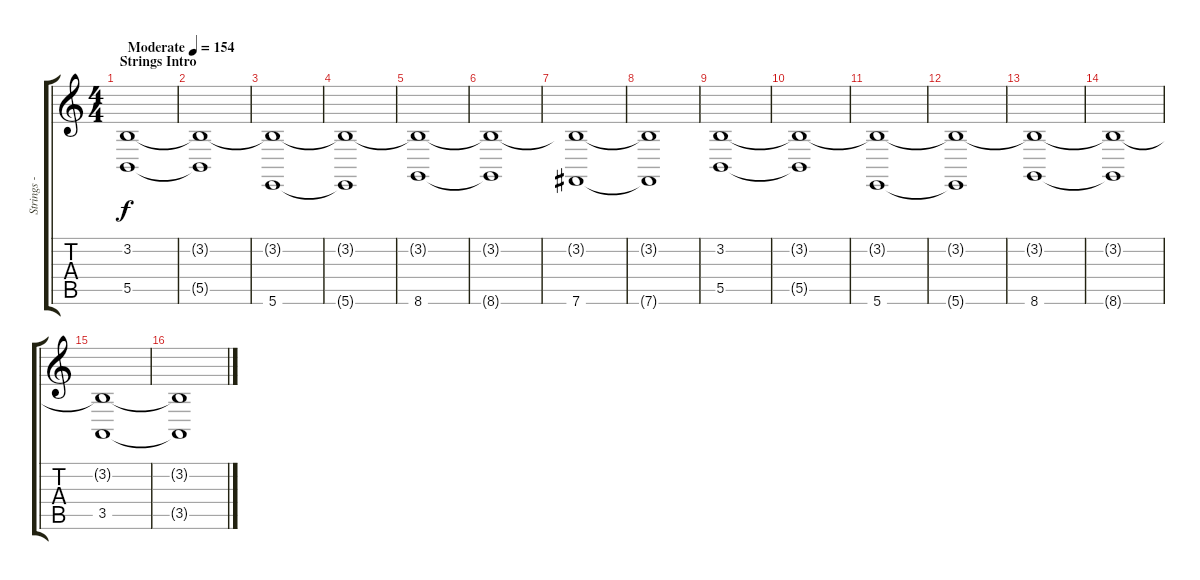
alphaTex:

\track ("Strings - Root" "Strings - ") {instrument stringensemble2}
\staff {score tabs}
\tuning (Db4 Ab3 E3 B2 Gb2 B1) {hide}
\ts (4 4)
\section ("" "Strings Intro")
\tempo (154 "Moderate")
\clef g2
\ks c
(3.2 5.5).1{dy f instrument stringensemble2} |
(3.2{t} 5.5{t}).1 |
(3.2{t} 5.6).1 |
(3.2{t} 5.6{t}).1 |
(3.2{t} 8.6).1 |
(3.2{t} 8.6{t}).1 |
(3.2{t} 7.6).1 |
(3.2{t} 7.6{t}).1 |
(3.2 5.5).1 |
(3.2{t} 5.5{t}).1 |
(3.2{t} 5.6).1 |
(3.2{t} 5.6{t}).1 |
(3.2{t} 8.6).1 |
(3.2{t} 8.6{t}).1 |
(3.2{t} 3.5).1 |
(3.2{t} 3.5{t}).1
